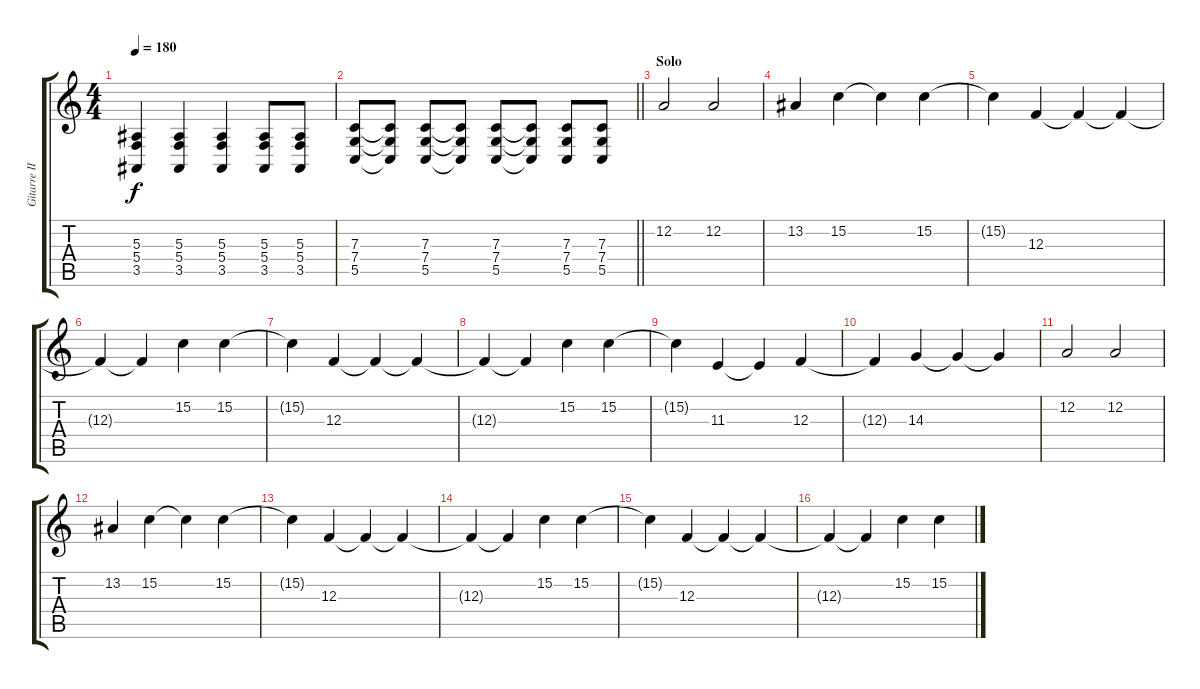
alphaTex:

\track ("Gitarre II (Lead)" "Gitarre II") {instrument lead2sawtooth}
\staff {score tabs}
\tuning (D4 A3 F3 C3 G2 D2) {hide}
\ts (4 4)
\tempo 180
\clef g2
\ks c
(5.3 5.4 3.5).4{dy f} (5.3 5.4 3.5).4 (5.3 5.4 3.5).4 (5.3 5.4 3.5).8 (5.3 5.4 3.5).8 |
\barLineRight lightlight
(7.3 7.4 5.5).8 (7.3{t} 7.4{t} 5.5{t}).8 (7.3 7.4 5.5).8 (7.3{t} 7.4{t} 5.5{t}).8 (7.3 7.4 5.5).8 (7.3{t} 7.4{t} 5.5{t}).8 (7.3 7.4 5.5).8 (7.3 7.4 5.5).8 |
\section ("" "Solo")
12.2.2{volume 16} 12.2.2 |
13.2.4 15.2.4 15.2{t}.4 15.2.4 |
15.2{t}.4 12.3.4 12.3{t}.4 12.3{t}.4 |
12.3{t}.4 12.3{t}.4 15.2.4 15.2.4 |
15.2{t}.4 12.3.4 12.3{t}.4 12.3{t}.4 |
12.3{t}.4 12.3{t}.4 15.2.4 15.2.4 |
15.2{t}.4 11.3.4 11.3{t}.4 12.3.4 |
12.3{t}.4 14.3.4 14.3{t}.4 14.3{t}.4 |
12.2.2 12.2.2 |
13.2.4 15.2.4 15.2{t}.4 15.2.4 |
15.2{t}.4 12.3.4 12.3{t}.4 12.3{t}.4 |
12.3{t}.4 12.3{t}.4 15.2.4 15.2.4 |
15.2{t}.4 12.3.4 12.3{t}.4 12.3{t}.4 |
12.3{t}.4 12.3{t}.4 15.2.4 15.2.4
